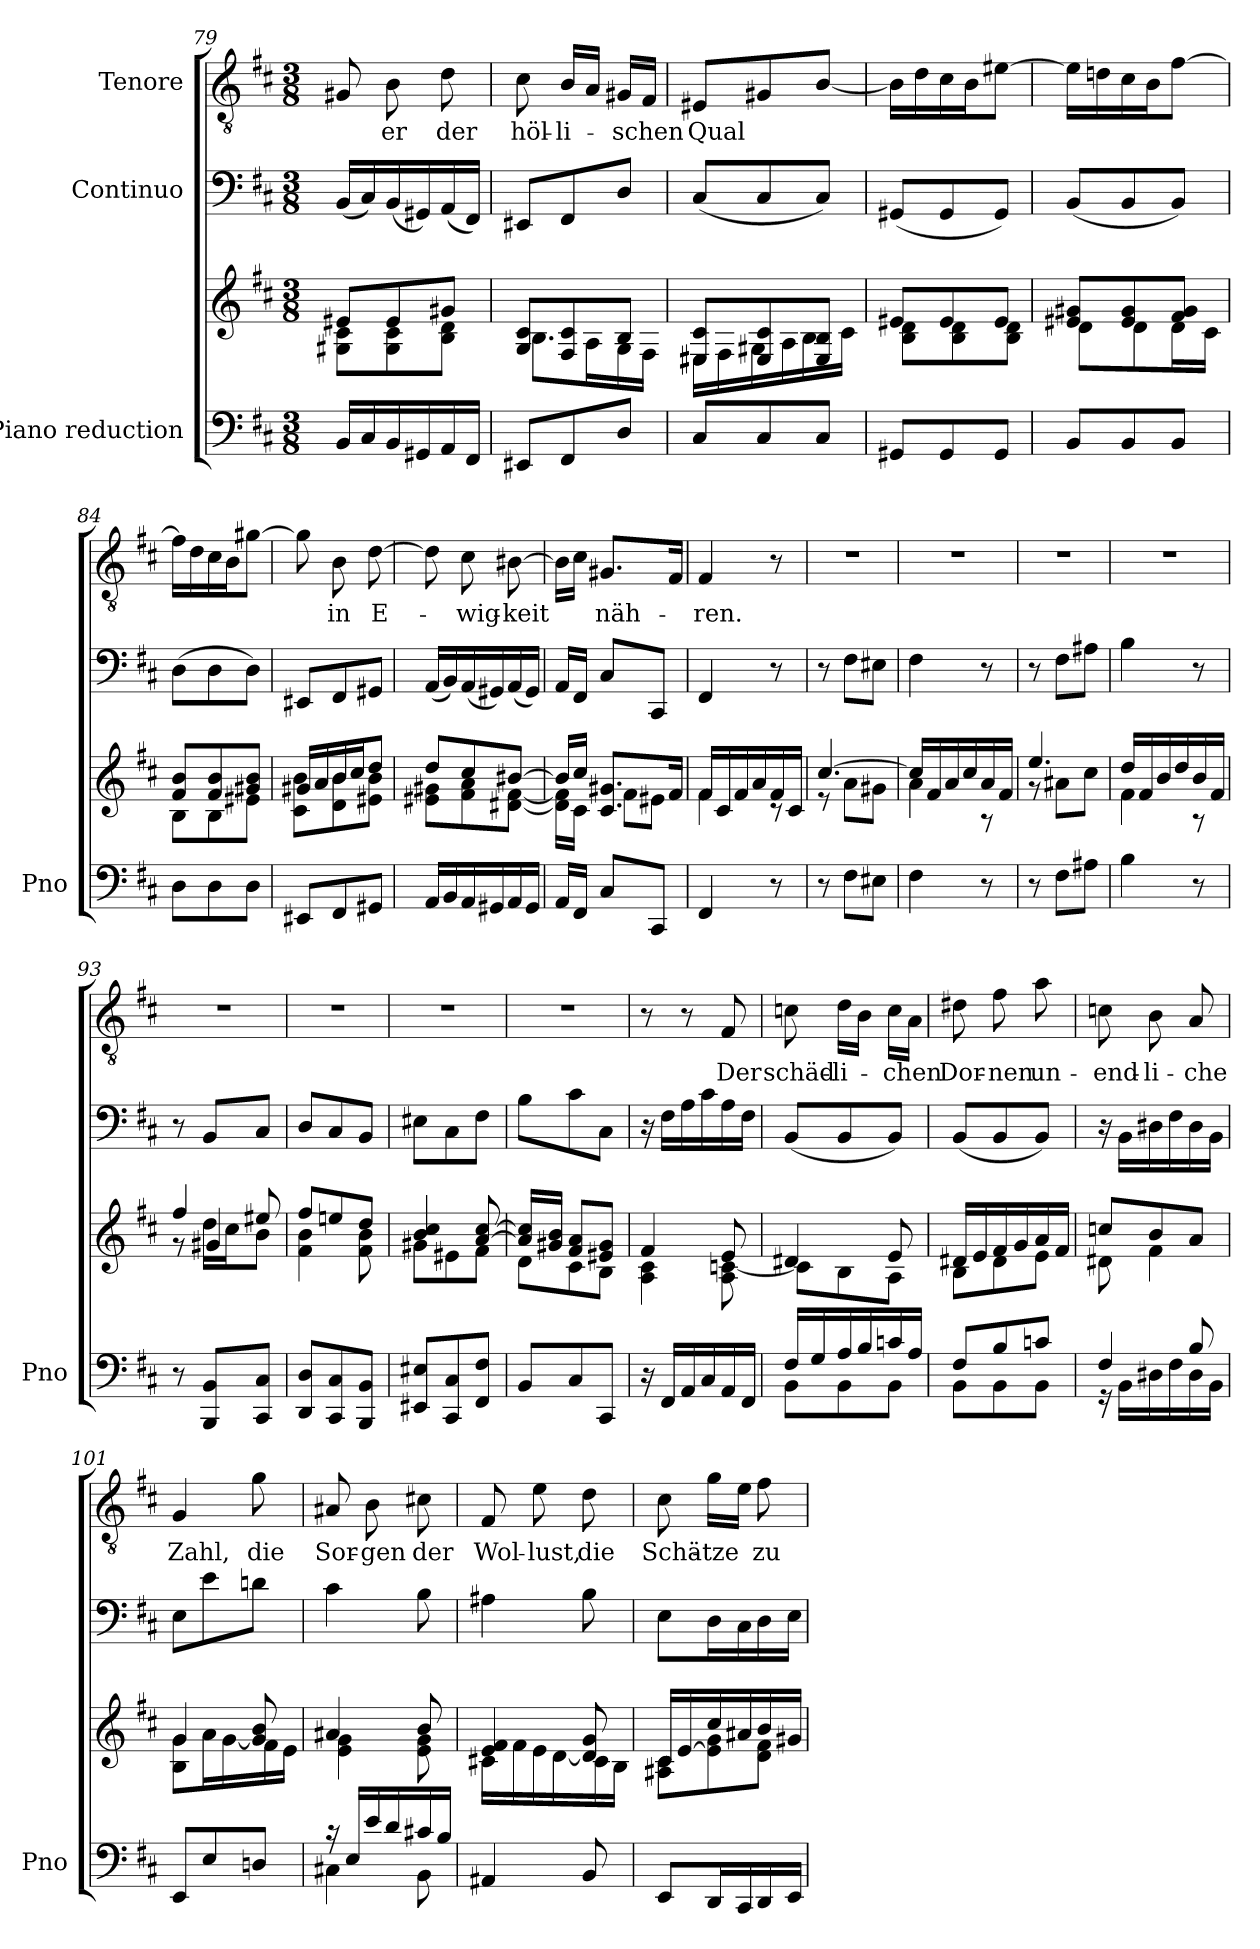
**kern	**kern	**kern	**kern	**text
*part3	*part3	*part2	*part1	*part1
*staff4	*staff3	*staff2	*staff1	*staff1
*I"Piano reduction	*	*I"Continuo	*I"Tenore	*
*I'Pno	*	*	*	*
*clefF4	*clefG2	*clefF4	*clefGv2	*
*k[f#c#]	*k[f#c#]	*k[f#c#]	*k[f#c#]	*
*M3/8	*M3/8	*M3/8	*M3/8	*
=79	=79	=79	=79	=79
*	*^	*	*	*
16BB/LL	8e#X/L	8G#X\ 8c#\L	(<16BB/LL	8G#X/	.
16C#/	.	.	16C#/)	.	.
!	!	!	!	!	!LO:LY:b
16BB/	8e#/	8G#\ 8c#\	(<16BB/	8B\	-er
16GG#X/	.	.	16GG#X/)	.	.
!	!	!	!	!	!LO:LY:b
16AA/	8g#X/J	8B\ 8d\J	(<16AA/	8d\	der
16FF#/JJ	.	.	16FF#/JJ)	.	.
!!LO:PB:g=z
=80	=80	=80	=80	=80	=80
!	!	!	!	!	!LO:LY:b
8EE#X/L	8G/ 8c#/L	8.B\L	8EE#X/L	8c#\	höl-
!	!	!	!	!	!LO:LY:b
8FF#/	8F#/ 8c#/	.	8FF#/	16B/LL	-li-
.	.	16A\L	.	16A/JJ	.
!	!	!	!	!	!LO:LY:b
8D/J	8B/J	16G\	8D/J	16G#X/LL	-schen
.	.	16F#\JJ	.	16F#/JJ	.
=81	=81	=81	=81	=81	=81
!	!	!	!	!	!LO:LY:b
8C#/L	8E#X/ 8c#/L	16E#\LL	(<8C#/L	8E#X/L	Qual
.	.	16F#\	.	.	.
8C#/	8E#/ 8c#/	16G#X\	8C#/	8G#X/	.
.	.	16A\	.	.	.
8C#/J	8E#/ 8B/J	16B\	8C#/J)	[8B/J	.
.	.	16c#\JJ	.	.	.
=82	=82	=82	=82	=82	=82
8GG#X/L	8e#X/L	8B\ 8d\L	(<8GG#X/L	16B\LL]	.
.	.	.	.	16d\	.
8GG#/	8e#/	8B\ 8d\	8GG#/	16c#\	.
.	.	.	.	16B\J	.
8GG#/J	8e#/J	8B\ 8d\J	8GG#/J)	[8e#X\J	.
=83	=83	=83	=83	=83	=83
8BB/L	8e#X/ 8g#X/L	8d\L	(<8BB/L	16e#\LL]	.
.	.	.	.	16dn\	.
8BB/	8e#/ 8g#/	8d\	8BB/	16c#\	.
.	.	.	.	16B\J	.
8BB/J	8f#/ 8g#/J	16d\L	8BB/J)	[8f#\J	.
.	.	16c#\JJ	.	.	.
=84	=84	=84	=84	=84	=84
8D\L	8f#/ 8b/L	8B\L	(>8D\L	16f#\LL]	.
.	.	.	.	16d\	.
8D\	8f#/ 8b/	8B\	8D\	16c#\	.
.	.	.	.	16B\J	.
8D\J	8g#X/ 8b/J	8e#X\J	8D\J)	[8g#X\J	.
=85	=85	=85	=85	=85	=85
8EE#X/L	16g#X/LL	8c#\ 8b\L	8EE#X/L	8g#\]	.
.	16a/	.	.	.	.
!	!	!	!	!	!LO:LY:b
8FF#/	16b/	8d\ 8b\	8FF#/	8B\	in
.	16cc#/J	.	.	.	.
!	!	!	!	!	!LO:LY:b
8GG#X/J	8dd/J	8e#X\ 8b\J	8GG#X/J	[8d\	E-
=86	=86	=86	=86	=86	=86
16AA/LL	8dd/L	8e#X\ 8g#X\L	(<16AA/LL	8d\]	.
16BB/	.	.	16BB/)	.	.
!	!	!	!	!	!LO:LY:b
16AA/	8cc#/	8f#\ 8a\	(<16AA/	8c#\	-wig-
16GG#X/	.	.	16GG#X/)	.	.
!	!	!	!	!	!LO:LY:b
16AA/	[8b#X/J	[8d#X\ [8f#\J	(<16AA/	[8B#X\	-keit
16GG#/JJ	.	.	16GG#/JJ)	.	.
=87	=87	=87	=87	=87	=87
16AA/LL	16b#/LL]	16d#\] 16f#\]LL	16AA/LL	16B#\LL]	.
16FF#/JJ	16cc#/JJ	16c#\JJ	16FF#/JJ	16c#\JJ	.
!	!	!	!	!	!LO:LY:b
8C#/L	8.c#/ 8.g#X/L	8f#\L	8C#/L	8.G#X/L	näh-
8CC#/J	.	8e#X\J	8CC#/J	.	.
.	16f#/Jk	.	.	16F#/Jk	.
!!LO:LB:g=z
=88	=88	=88	=88	=88	=88
!	!	!	!	!	!LO:LY:b
4FF#/	16f#/LL	4f#\	4FF#/	4F#/	-ren.
.	16c#/	.	.	.	.
.	16f#/	.	.	.	.
.	16a/	.	.	.	.
8r	16f#/	8rc	8r	8r	.
.	16c#/JJ	.	.	.	.
=89	=89	=89	=89	=89	=89
8r	[4.cc#/	8r	8r	4.r	.
8F#\L	.	8a\L	8F#\L	.	.
8E#X\J	.	8g#X\J	8E#X\J	.	.
=90	=90	=90	=90	=90	=90
4F#\	16cc#/LL]	4a\	4F#\	4.r	.
.	16f#/	.	.	.	.
.	16a/	.	.	.	.
.	16cc#/	.	.	.	.
8r	16a/	8r	8r	.	.
.	16f#/JJ	.	.	.	.
=91	=91	=91	=91	=91	=91
8r	4.ee/	8r	8r	4.r	.
8F#\L	.	8a#X\L	8F#\L	.	.
8A#X\J	.	8cc#\J	8A#X\J	.	.
=92	=92	=92	=92	=92	=92
4B\	16dd/LL	4f#\	4B\	4.r	.
.	16f#/	.	.	.	.
.	16b/	.	.	.	.
.	16dd/	.	.	.	.
8r	16b/	8r	8r	.	.
.	16f#/JJ	.	.	.	.
=93	=93	=93	=93	=93	=93
*	*	*^	*	*	*
8r	4ff#/	8r	8ryy	8r	4.r	.
8BBB/ 8BB/L	.	16dd\LL	4g#X/	8BB/L	.	.
.	.	16cc#\J	.	.	.	.
8CC#/ 8C#/J	8ee#X/	8b\J	.	8C#/J	.	.
*	*	*v	*v	*	*	*
=94	=94	=94	=94	=94	=94
8DD/ 8D/L	8ff#/L	4f#\ 4b\	8D/L	4.r	.
8CC#/ 8C#/	8een/	.	8C#/	.	.
8BBB/ 8BB/J	8dd/J	8f#\ 8b\	8BB/J	.	.
=95	=95	=95	=95	=95	=95
8EE#X/ 8E#X/L	4b/ 4cc#/	8g#X\L	8E#X\L	4.r	.
8CC#/ 8C#/	.	8e#X\	8C#\	.	.
8FF#/ 8F#/J	[8a/ [8cc#/	8f#\J	8F#\J	.	.
=96	=96	=96	=96	=96	=96
8BB/L	16a/] 16cc#/]LL	8d\L	8B\L	4.r	.
.	16g#X/ 16b/JJ	.	.	.	.
8C#/	8f#/ 8a/L	8c#\	8c#\	.	.
8CC#/J	8e#X/ 8g#/J	8B\J	8C#\J	.	.
=97	=97	=97	=97	=97	=97
16r	4f#/	4A\ 4c#\	16r	8r	.
16FF#/LL	.	.	16F#\LL	.	.
16AA/	.	.	16A\	8r	.
16C#/	.	.	16c#\	.	.
!	!	!	!	!	!LO:LY:b
16AA/	8e/	8A\ [8cn\	16A\	8F#/	Der
16FF#/JJ	.	.	16F#\JJ	.	.
=98	=98	=98	=98	=98	=98
*^	*	*	*	*	*
!	!	!	!	!	!	!LO:LY:b
16F#/LL	8BB\L	4d#X/	8c\L]	(<8BB/L	8cn\	schäd-
16G/	.	.	.	.	.	.
!	!	!	!	!	!	!LO:LY:b
16A/	8BB\	.	8B\	8BB/	16d\LL	-li-
16B/	.	.	.	.	16B\JJ	.
!	!	!	!	!	!	!LO:LY:b
16cn/	8BB\J	8e/	8A\J	8BB/J)	16c\LL	-chen
16A/JJ	.	.	.	.	16A\JJ	.
!!LO:LB:g=z
=99	=99	=99	=99	=99	=99	=99
!	!	!	!	!	!	!LO:LY:b
8F#/L	8BB\L	16d#X/LL	8B\L	(<8BB/L	8d#X\	Dor-
.	.	16e/	.	.	.	.
!	!	!	!	!	!	!LO:LY:b
8B/	8BB\	16f#/	8d#\	8BB/	8f#\	-nen
.	.	16g/	.	.	.	.
!	!	!	!	!	!	!LO:LY:b
8cn/J	8BB\J	16a/	8e\J	8BB/J)	8a\	un-
.	.	16f#/JJ	.	.	.	.
=100	=100	=100	=100	=100	=100	=100
!	!	!	!	!	!	!LO:LY:b
4F#/	16r	8ccn/L	8d#X\	16r	8cn\	-end-
.	16BB\LL	.	.	16BB\LL	.	.
!	!	!	!	!	!	!LO:LY:b
.	16D#X\	8b/	4f#\	16D#X\	8B\	-li-
.	16F#\	.	.	16F#\	.	.
!	!	!	!	!	!	!LO:LY:b
8B/	16D#\	8a/J	.	16D#\	8A/	-che
.	16BB\JJ	.	.	16BB\JJ	.	.
=101	=101	=101	=101	=101	=101	=101
*	*	*	*^	*	*	*
!	!	!	!	!	!	!	!LO:LY:b
*v	*v	*	*	*	*	*	*
8EE/L	4g/	8B\L	4g\	8E\L	4G/	Zahl,
8E/	.	16a\L	.	8e\	.	.
.	.	[16g\	.	.	.	.
!	!	!	!	!	!	!LO:LY:b
8Dn/J	8g/] 8b/	16f#\	8ryy	8dn\J	8g\	die
.	.	16e\JJ	.	.	.	.
*	*	*v	*v	*	*	*
=102	=102	=102	=102	=102	=102
*^	*	*	*	*	*
!	!	!	!	!	!	!LO:LY:b
16r	4C#X\	4a#X/	4e\ 4g\	4c#\	8A#X/	Sor-
16E/LL	.	.	.	.	.	.
!	!	!	!	!	!	!LO:LY:b
16e/	.	.	.	.	8B\	-gen
16d/	.	.	.	.	.	.
!	!	!	!	!	!	!LO:LY:b
16c#X/	8BB\	8b/	8e\ 8g\	8B\	8c#X\	der
16B/JJ	.	.	.	.	.	.
*v	*v	*	*	*	*	*
=103	=103	=103	=103	=103	=103
!	!	!	!	!	!LO:LY:b
4AA#X/	4e/ 4f#/	16c#X\LL	4A#X\	8F#/	Wol-
.	.	16f#\	.	.	.
!	!	!	!	!	!LO:LY:b
.	.	16e\	.	8e\	-lust,
.	.	[16d\	.	.	.
!	!	!	!	!	!LO:LY:b
8BB/	8d/] 8g/	16c#\	8B\	8d\	die
.	.	16B\JJ	.	.	.
=104	=104	=104	=104	=104	=104
!	!	!	!	!	!LO:LY:b
8EE/L	16c#/LL	8A#X\ 8c#\L	8E\L	8c#\	Schä-
.	[16e/	.	.	.	.
!	!	!	!	!	!LO:LY:b
16DD/L	16cc#/	8e\] 8g\	16D\L	16g\LL	-tze
16CC#/	16a#X/	.	16C#\	16e\JJ	.
!	!	!	!	!	!LO:LY:b
16DD/	16b/	8d\ 8f#\J	16D\	8f#\	zu
16EE/JJ	16g#X/JJ	.	16E\JJ	.	.
*	*v	*v	*	*	*
=	=	=	=	=
*-	*-	*-	*-	*-
